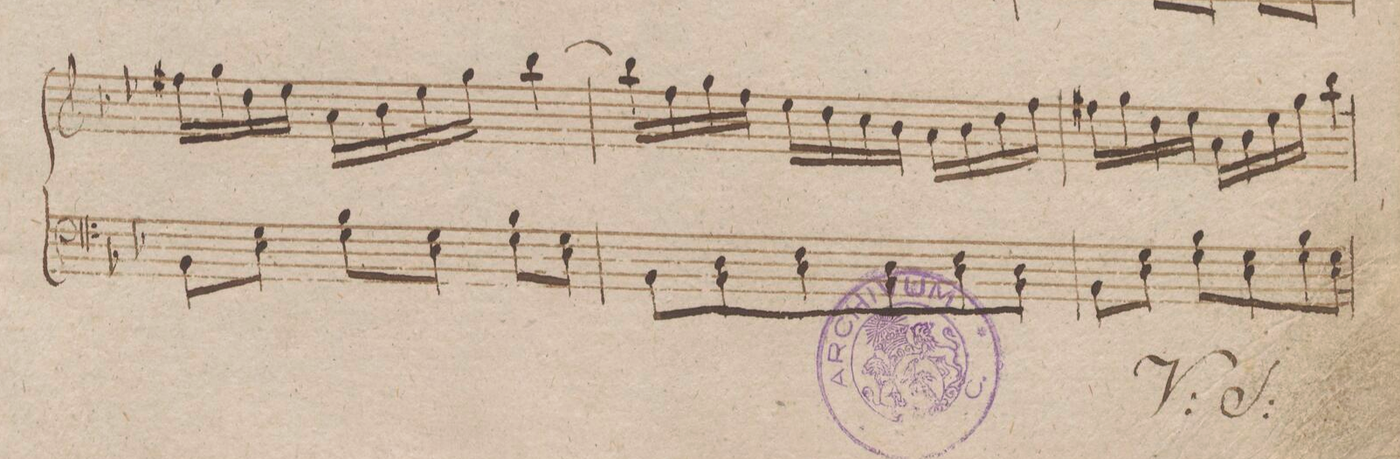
**kern
*I"Organo.
*clefF4
*k[b-e-]
*met(c)
*M3/4
8BB-\L
8G\J 8E-\
8B-\L 8G\
8G\J 8E-\
8B-\L 8G\
8G\J 8E-\
=83
8BB-\L
8D\ 8BB-\
8F\ 8D\
8D\ 8BB-\
8F\ 8D\
8D\J 8BB-\
=84
8BB-\L
8G\J 8E-\
8B-\L 8G\
8G\ 8E-\
8B-\ 8G\
8G\J 8E-\
=85
*-
